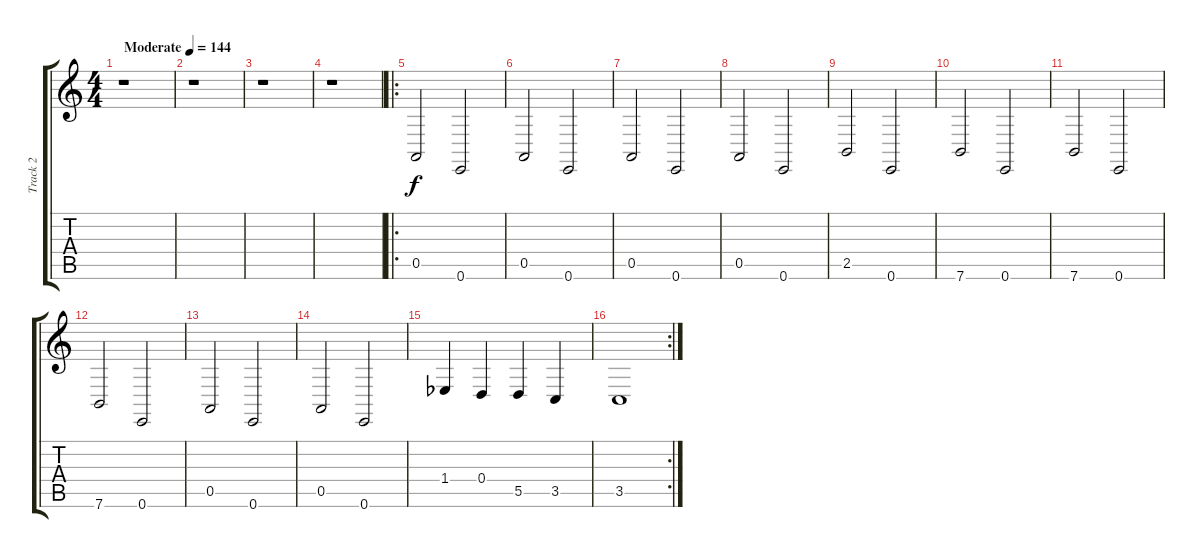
\track ("Track 2" "Track 2") {instrument lead3calliope}
\staff {score tabs}
\tuning (E4 B3 G3 D3 A2 E2) {hide}
\ts (4 4)
\tempo (144 "Moderate")
\clef g2
\ks c
r.1{dy f instrument lead3calliope} |
r.1 |
r.1 |
r.1 |
\ro
0.5.2 0.6.2 |
0.5.2 0.6.2 |
0.5.2 0.6.2 |
0.5.2 0.6.2 |
2.5.2 0.6.2 |
7.6.2 0.6.2 |
7.6.2 0.6.2 |
7.6.2 0.6.2 |
0.5.2 0.6.2 |
0.5.2 0.6.2 |
1.4{acc b}.4 0.4.4 5.5.4 3.5.4 |
\rc 2
3.5.1
